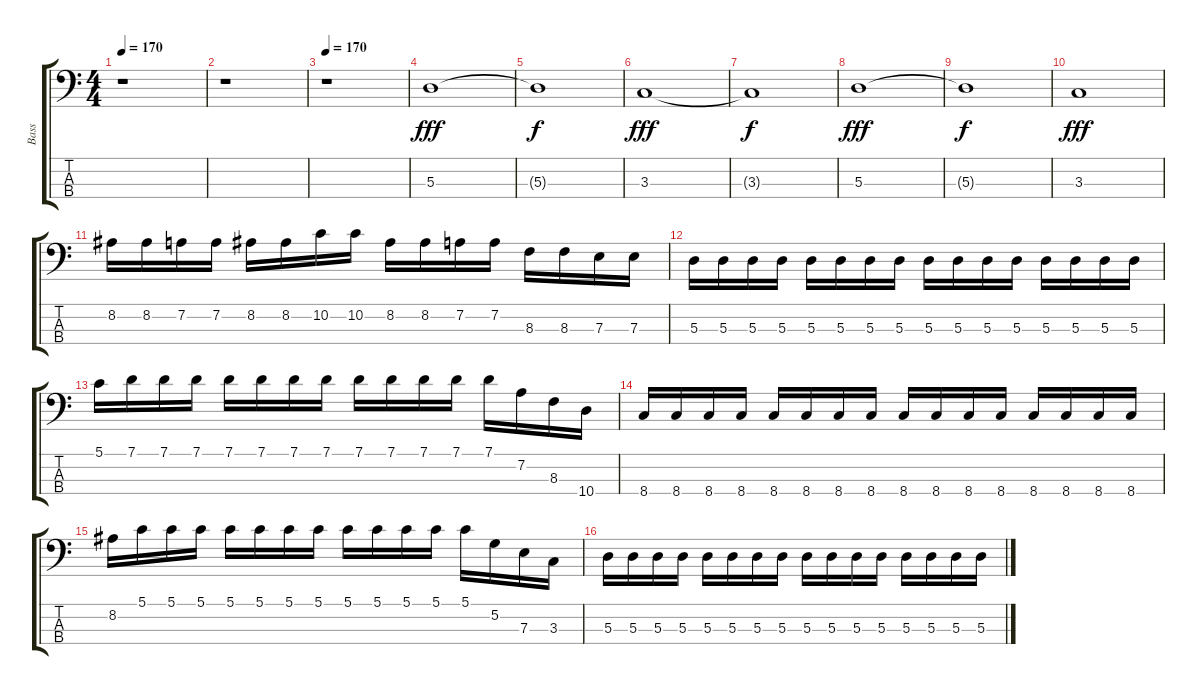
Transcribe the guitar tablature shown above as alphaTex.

\track ("Bass" "Bass") {instrument electricbasspick}
\staff {score tabs}
\tuning (G2 D2 A1 E1) {hide}
\ts (4 4)
\tempo 170
\clef f4
\ks c
r.1{dy fff instrument electricbasspick} |
r.1 |
\tempo 170
r.1 |
5.3.1{volume 14 instrument electricbasspick} |
5.3{t}.1{dy f} |
3.3.1{dy fff} |
3.3{t}.1{dy f} |
5.3.1{dy fff} |
5.3{t}.1{dy f} |
3.3.1{dy fff} |
8.2.16 8.2.16 7.2.16 7.2.16 8.2.16 8.2.16 10.2.16 10.2.16 8.2.16 8.2.16 7.2.16 7.2.16 8.3.16 8.3.16 7.3.16 7.3.16 |
5.3.16 5.3.16 5.3.16 5.3.16 5.3.16 5.3.16 5.3.16 5.3.16 5.3.16 5.3.16 5.3.16 5.3.16 5.3.16 5.3.16 5.3.16 5.3.16 |
5.1.16 7.1.16 7.1.16 7.1.16 7.1.16 7.1.16 7.1.16 7.1.16 7.1.16 7.1.16 7.1.16 7.1.16 7.1.16 7.2.16 8.3.16 10.4.16 |
8.4.16 8.4.16 8.4.16 8.4.16 8.4.16 8.4.16 8.4.16 8.4.16 8.4.16 8.4.16 8.4.16 8.4.16 8.4.16 8.4.16 8.4.16 8.4.16 |
8.2.16 5.1.16 5.1.16 5.1.16 5.1.16 5.1.16 5.1.16 5.1.16 5.1.16 5.1.16 5.1.16 5.1.16 5.1.16 5.2.16 7.3.16 3.3.16 |
5.3.16 5.3.16 5.3.16 5.3.16 5.3.16 5.3.16 5.3.16 5.3.16 5.3.16 5.3.16 5.3.16 5.3.16 5.3.16 5.3.16 5.3.16 5.3.16
